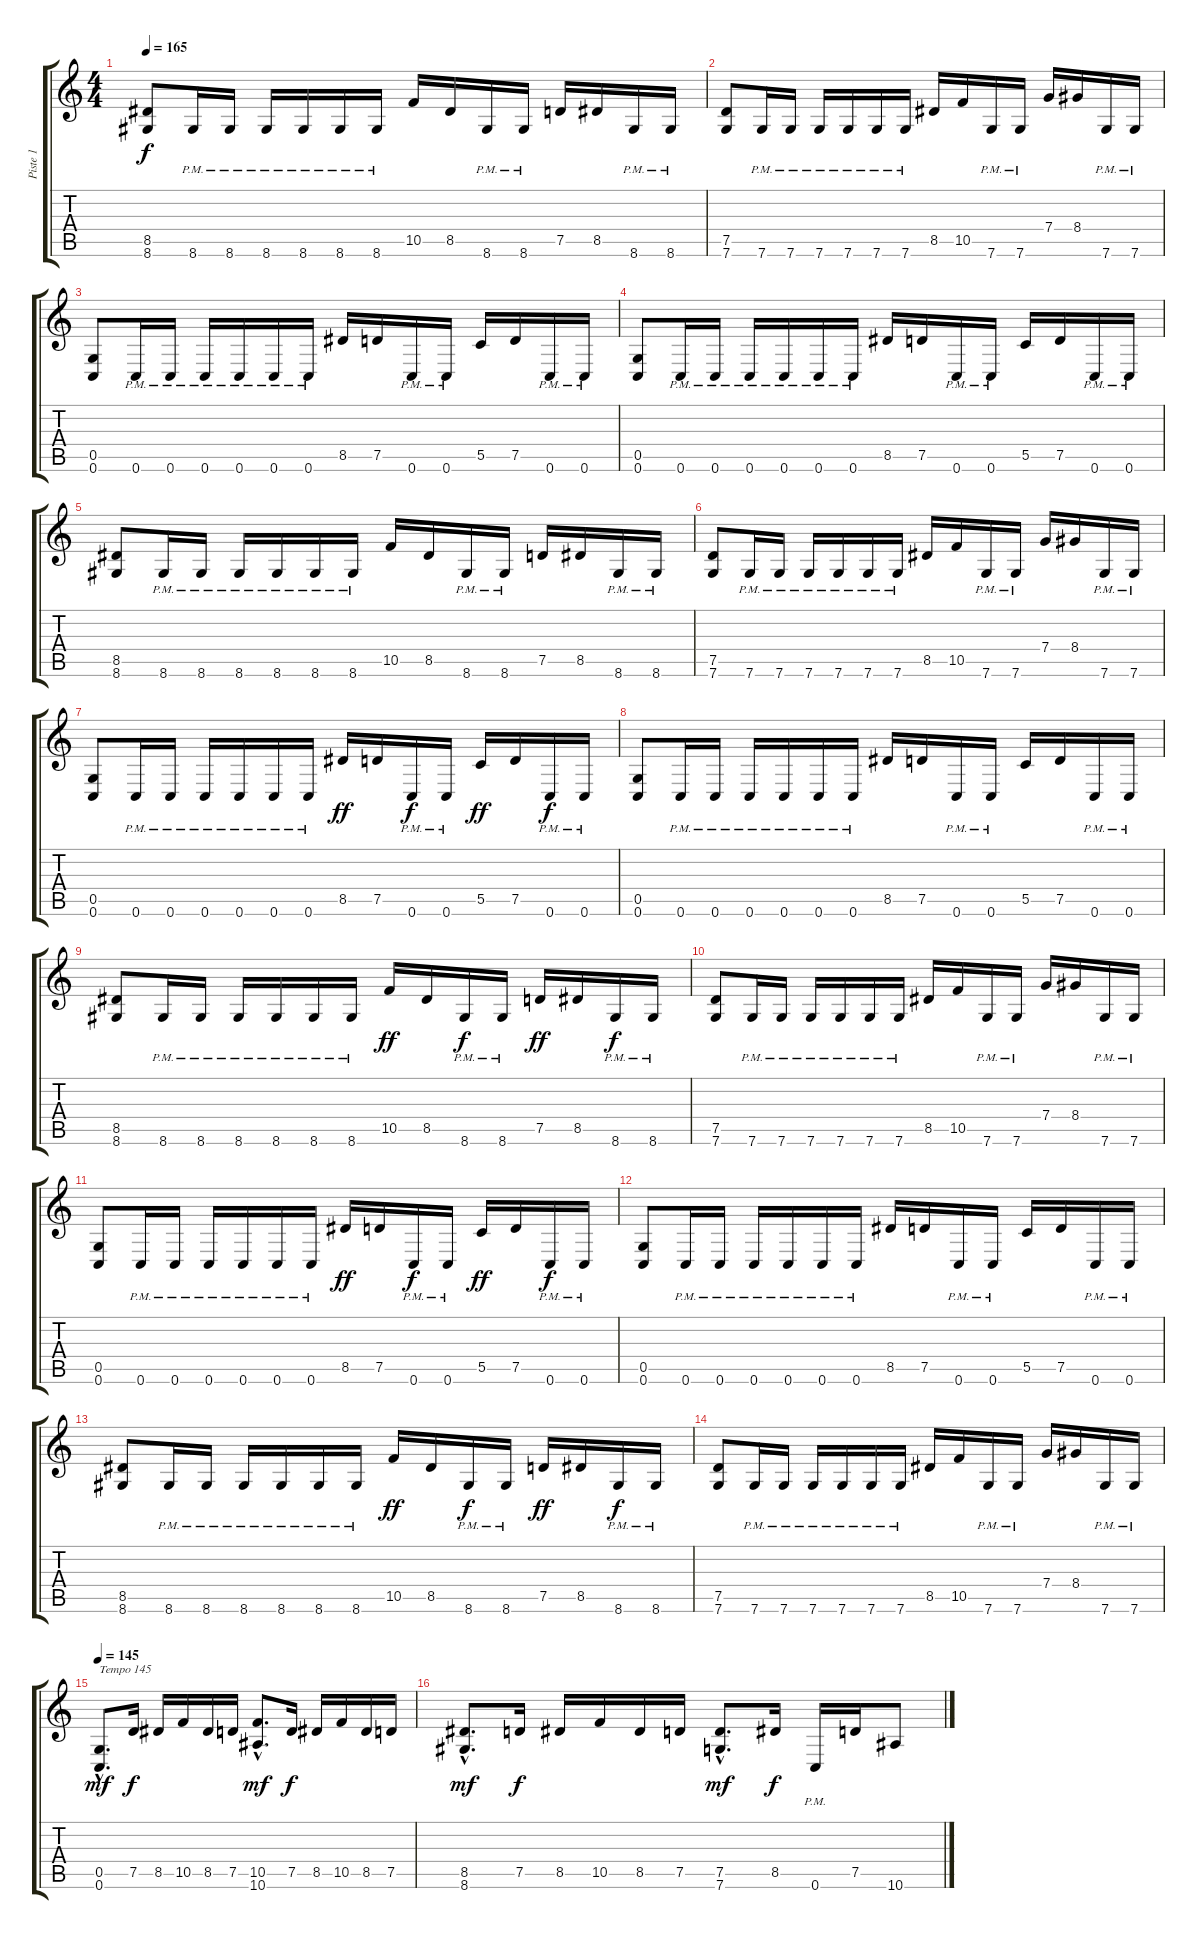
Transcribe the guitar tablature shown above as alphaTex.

\track ("Piste 1" "Piste 1") {instrument distortionguitar}
\staff {score tabs}
\tuning (D4 A3 F3 C3 G2 C2) {hide}
\ts (4 4)
\tempo 165
\clef g2
\ks c
(8.5 8.6).8{dy f} 8.6{pm}.16 8.6{pm}.16 8.6{pm}.16 8.6{pm}.16 8.6{pm}.16 8.6{pm}.16 10.5.16 8.5.16 8.6{pm}.16 8.6{pm}.16 7.5.16 8.5.16 8.6{pm}.16 8.6{pm}.16 |
(7.5 7.6).8 7.6{pm}.16 7.6{pm}.16 7.6{pm}.16 7.6{pm}.16 7.6{pm}.16 7.6{pm}.16 8.5.16 10.5.16 7.6{pm}.16 7.6{pm}.16 7.4.16 8.4.16 7.6{pm}.16 7.6{pm}.16 |
(0.5 0.6).8 0.6{pm}.16 0.6{pm}.16 0.6{pm}.16 0.6{pm}.16 0.6{pm}.16 0.6{pm}.16 8.5.16 7.5.16 0.6{pm}.16 0.6{pm}.16 5.5.16 7.5.16 0.6{pm}.16 0.6{pm}.16 |
(0.5 0.6).8 0.6{pm}.16 0.6{pm}.16 0.6{pm}.16 0.6{pm}.16 0.6{pm}.16 0.6{pm}.16 8.5.16 7.5.16 0.6{pm}.16 0.6{pm}.16 5.5.16 7.5.16 0.6{pm}.16 0.6{pm}.16 |
(8.5 8.6).8 8.6{pm}.16 8.6{pm}.16 8.6{pm}.16 8.6{pm}.16 8.6{pm}.16 8.6{pm}.16 10.5.16 8.5.16 8.6{pm}.16 8.6{pm}.16 7.5.16 8.5.16 8.6{pm}.16 8.6{pm}.16 |
(7.5 7.6).8 7.6{pm}.16 7.6{pm}.16 7.6{pm}.16 7.6{pm}.16 7.6{pm}.16 7.6{pm}.16 8.5.16 10.5.16 7.6{pm}.16 7.6{pm}.16 7.4.16 8.4.16 7.6{pm}.16 7.6{pm}.16 |
(0.5 0.6).8 0.6{pm}.16 0.6{pm}.16 0.6{pm}.16 0.6{pm}.16 0.6{pm}.16 0.6{pm}.16 8.5.16{dy ff} 7.5.16 0.6{pm}.16{dy f} 0.6{pm}.16 5.5.16{dy ff} 7.5.16 0.6{pm}.16{dy f} 0.6{pm}.16 |
(0.5 0.6).8 0.6{pm}.16 0.6{pm}.16 0.6{pm}.16 0.6{pm}.16 0.6{pm}.16 0.6{pm}.16 8.5.16 7.5.16 0.6{pm}.16 0.6{pm}.16 5.5.16 7.5.16 0.6{pm}.16 0.6{pm}.16 |
(8.5 8.6).8 8.6{pm}.16 8.6{pm}.16 8.6{pm}.16 8.6{pm}.16 8.6{pm}.16 8.6{pm}.16 10.5.16{dy ff} 8.5.16 8.6{pm}.16{dy f} 8.6{pm}.16 7.5.16{dy ff} 8.5.16 8.6{pm}.16{dy f} 8.6{pm}.16 |
(7.5 7.6).8 7.6{pm}.16 7.6{pm}.16 7.6{pm}.16 7.6{pm}.16 7.6{pm}.16 7.6{pm}.16 8.5.16 10.5.16 7.6{pm}.16 7.6{pm}.16 7.4.16 8.4.16 7.6{pm}.16 7.6{pm}.16 |
(0.5 0.6).8 0.6{pm}.16 0.6{pm}.16 0.6{pm}.16 0.6{pm}.16 0.6{pm}.16 0.6{pm}.16 8.5.16{dy ff} 7.5.16 0.6{pm}.16{dy f} 0.6{pm}.16 5.5.16{dy ff} 7.5.16 0.6{pm}.16{dy f} 0.6{pm}.16 |
(0.5 0.6).8 0.6{pm}.16 0.6{pm}.16 0.6{pm}.16 0.6{pm}.16 0.6{pm}.16 0.6{pm}.16 8.5.16 7.5.16 0.6{pm}.16 0.6{pm}.16 5.5.16 7.5.16 0.6{pm}.16 0.6{pm}.16 |
(8.5 8.6).8 8.6{pm}.16 8.6{pm}.16 8.6{pm}.16 8.6{pm}.16 8.6{pm}.16 8.6{pm}.16 10.5.16{dy ff} 8.5.16 8.6{pm}.16{dy f} 8.6{pm}.16 7.5.16{dy ff} 8.5.16 8.6{pm}.16{dy f} 8.6{pm}.16 |
(7.5 7.6).8 7.6{pm}.16 7.6{pm}.16 7.6{pm}.16 7.6{pm}.16 7.6{pm}.16 7.6{pm}.16 8.5.16 10.5.16 7.6{pm}.16 7.6{pm}.16 7.4.16 8.4.16 7.6{pm}.16 7.6{pm}.16 |
\tempo 145
(0.5{hac} 0.6{hac}).8{d txt "Tempo 145" dy mf} 7.5.16{dy f} 8.5.16 10.5.16 8.5.16 7.5.16 (10.5{hac} 10.6{hac}).8{d dy mf} 7.5.16{dy f} 8.5.16 10.5.16 8.5.16 7.5.16 |
(8.5{hac} 8.6{hac}).8{d dy mf} 7.5.16{dy f} 8.5.16 10.5.16 8.5.16 7.5.16 (7.5{hac} 7.6{hac}).8{d dy mf} 8.5.16{dy f} 0.6{pm}.16 7.5.16 10.6.8
